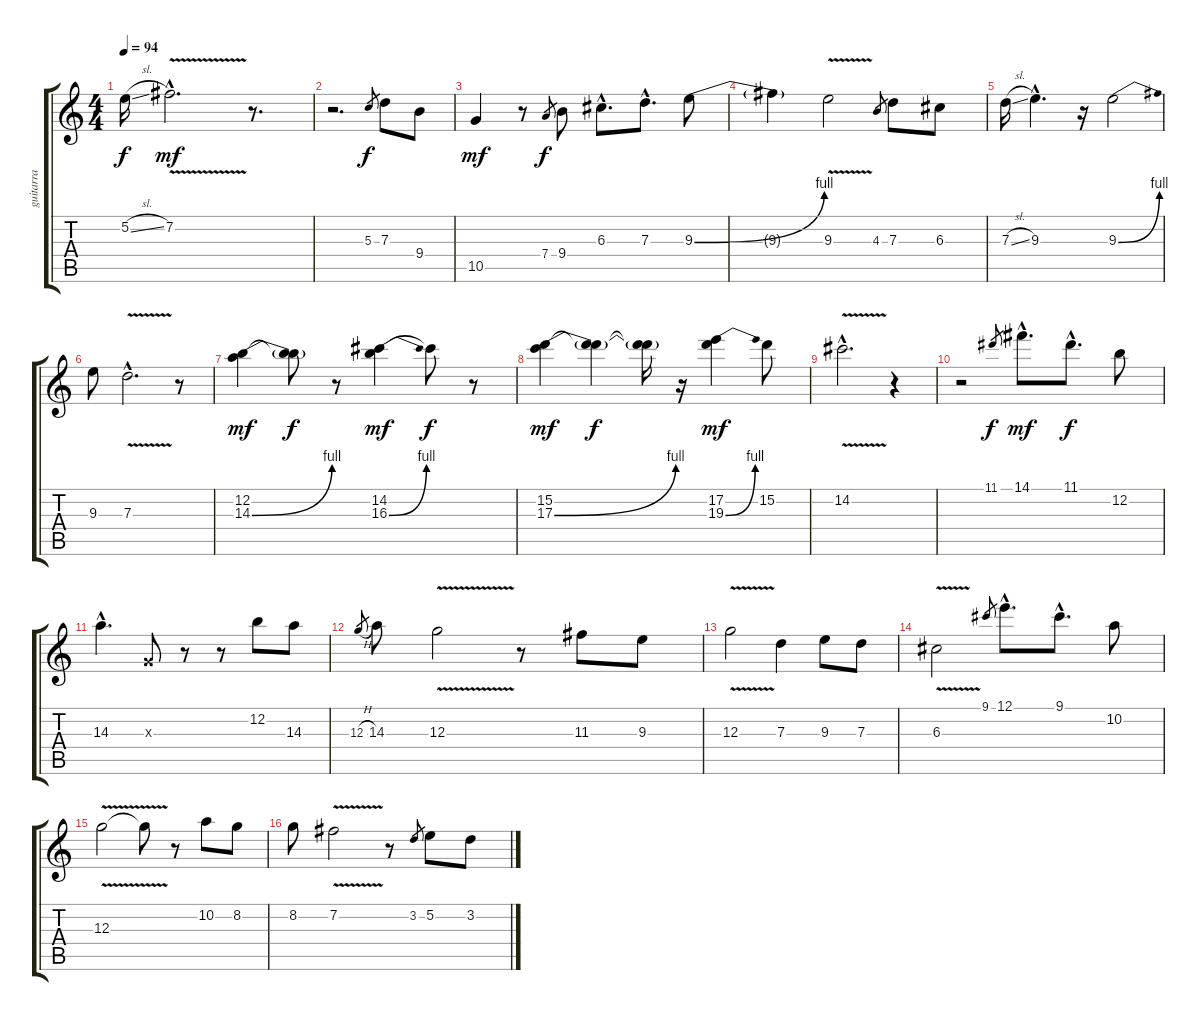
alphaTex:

\track ("guitarra" "guitarra") {instrument overdrivenguitar}
\staff {score tabs}
\tuning (E4 B3 G3 D3 A2 E2) {hide}
\ts (4 4)
\tempo 94
\clef g2
\ks c
5.2{sl}.16{dy f} 7.2{v hac}.2{d dy mf} r.8{d} |
r.2{d} 5.3.8{gr dy f} 7.3.8 9.4.8 |
10.5.4{dy mf} r.8 7.4.8{gr dy f} 9.4.8 6.3{hac}.8{d} 7.3{hac}.8{d} 9.3{be (bend 0 0 60 4)}.8 |
9.3{t}.4 9.3{v}.2 4.3.8{gr} 7.3.8 6.3.8 |
7.3{sl}.16 9.3{hac}.4{d} r.16 9.3{be (bend 0 0 60 4)}.2 |
9.3.8 7.3{v hac}.2{d} r.8 |
(12.2 14.3{be (bend 0 0 60 4)}).4{dy mf} (12.2{t} 14.3{t}).8{dy f} r.8 (14.2 16.3{be (bend 0 0 60 4)}).4{dy mf} 14.2{t}.8{dy f} r.8 |
(15.2 17.3{be (bend 0 0 60 4)}).4{dy mf} (15.2{t} 17.3{t}).4{dy f} (15.2{t} 17.3{t}).16 r.16 (17.2 19.3{be (bend 0 0 60 4)}).4{dy mf} 15.2.8 |
14.2{v hac}.2{d} r.4 |
r.2 11.1.8{gr dy f} 14.1{hac}.8{d dy mf} 11.1{hac}.8{d dy f} 12.2.8 |
14.3{hac}.4{d} 0.3{x}.8 r.8 r.8 12.2.8 14.3.8 |
12.3{h}.8{gr} 14.3.8 12.3{v}.2 r.8 11.3.8 9.3.8 |
12.3{v}.2 7.3.4 9.3.8 7.3.8 |
6.3{v}.2 9.1.8{gr} 12.1{hac}.8{d} 9.1{hac}.8{d} 10.2.8 |
12.3{v}.2 12.3{t}.8 r.8 10.2.8 8.2.8 |
8.2.8 7.2{v}.2 r.8 3.2.8{gr} 5.2.8 3.2.8
